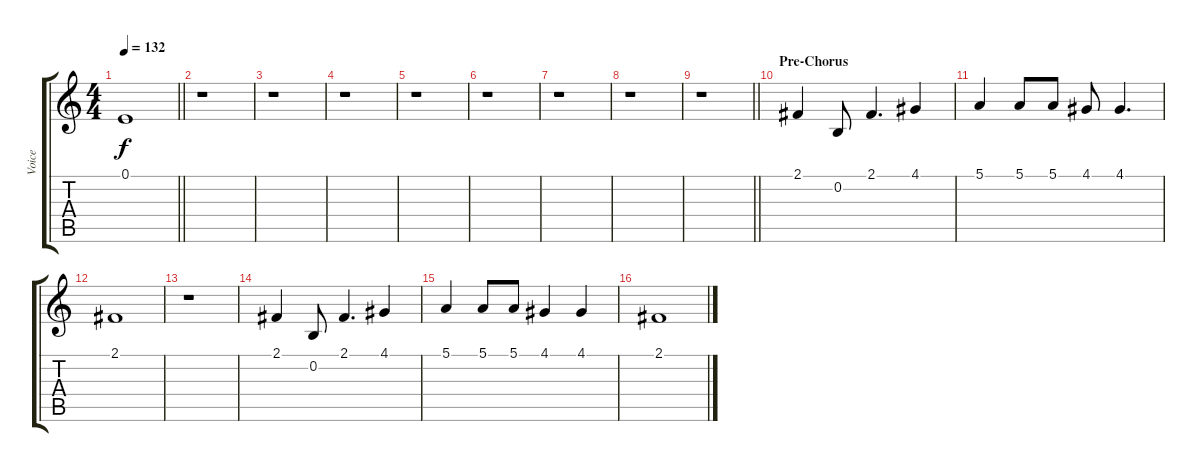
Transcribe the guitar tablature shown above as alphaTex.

\track ("Voice" "Voice") {instrument lead6voice}
\staff {score tabs}
\tuning (E4 B3 G3 D3 A2 E2) {hide}
\ts (4 4)
\tempo 132
\clef g2
\barLineRight lightlight
\ks c
0.1.1{dy f} |
\section ("" "")
r.1 |
r.1 |
r.1 |
r.1 |
r.1 |
r.1 |
r.1 |
\barLineRight lightlight
r.1 |
\section ("" "Pre-Chorus")
2.1.4 0.2.8 2.1.4{d} 4.1.4 |
5.1.4 5.1.8 5.1.8 4.1.8 4.1.4{d} |
2.1.1 |
r.1 |
2.1.4 0.2.8 2.1.4{d} 4.1.4 |
5.1.4 5.1.8 5.1.8 4.1.4 4.1.4 |
2.1.1
